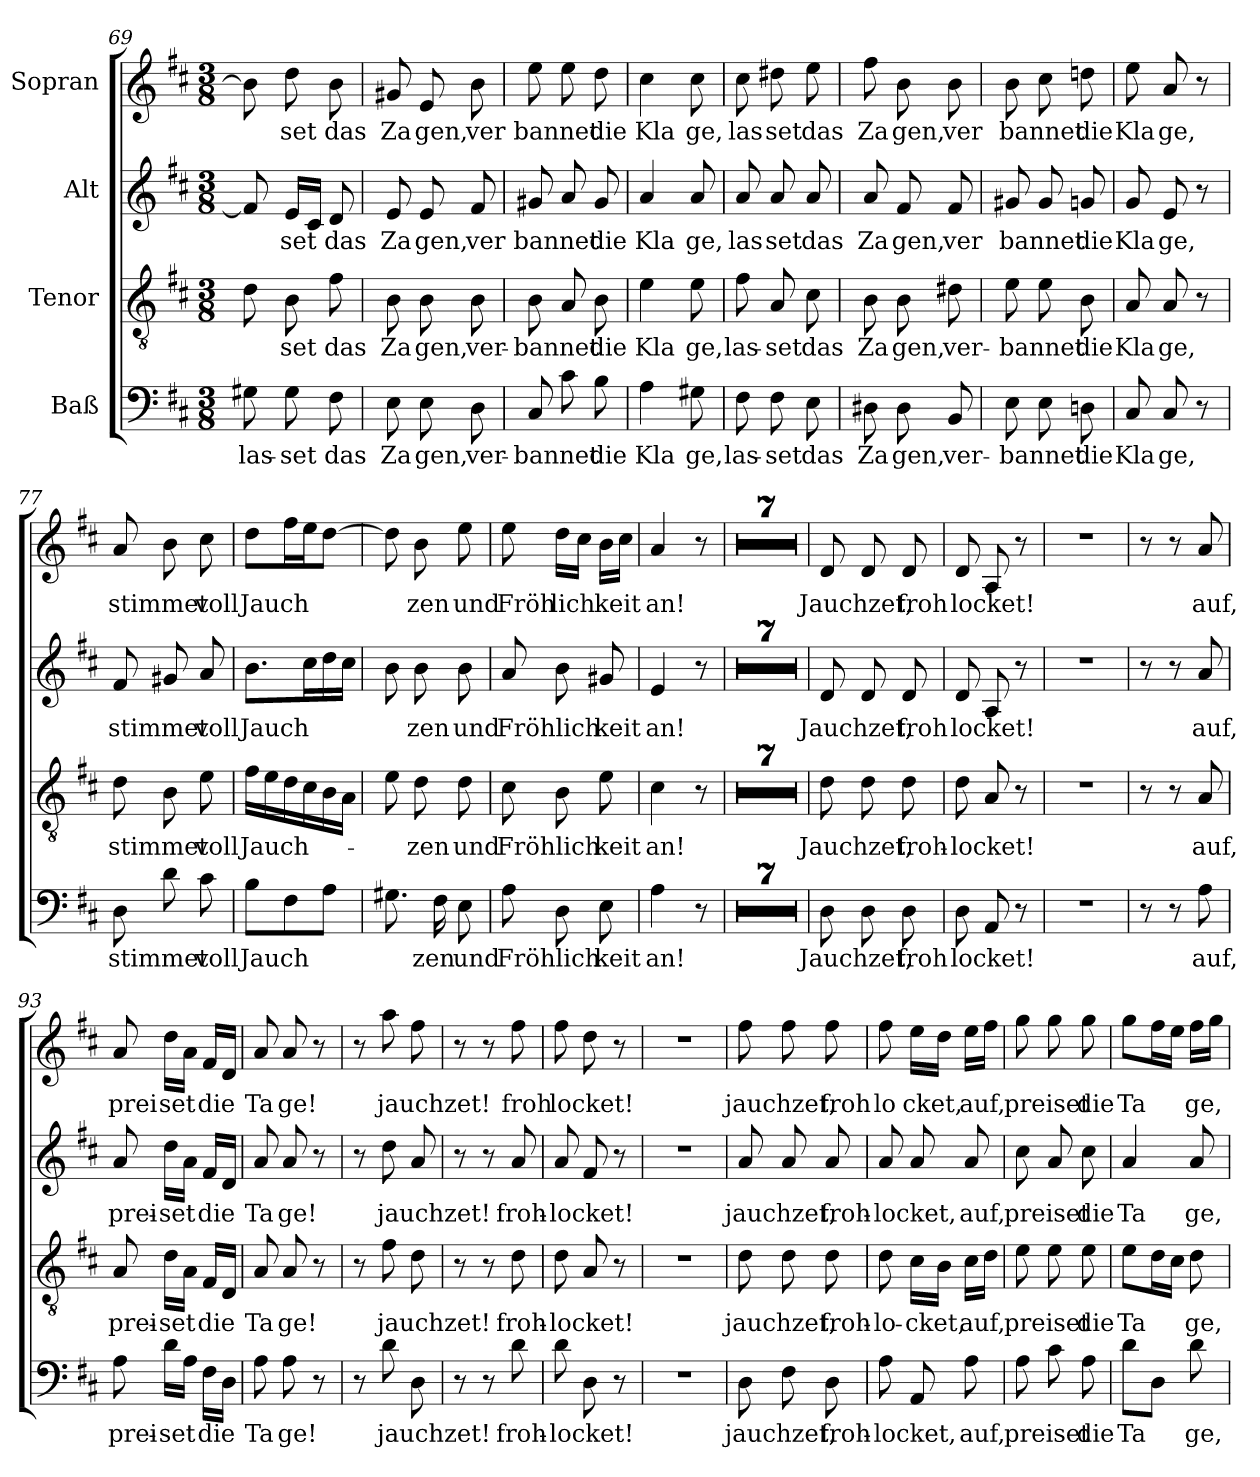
**kern	**text	**kern	**text	**kern	**text	**kern	**text
*part4	*part4	*part3	*part3	*part2	*part2	*part1	*part1
*staff4	*staff4	*staff3	*staff3	*staff2	*staff2	*staff1	*staff1
*I"Baß	*	*I"Tenor	*	*I"Alt	*	*I"Sopran	*
!!LO:LB:g=z
*clefF4	*	*clefGv2	*	*clefG2	*	*clefG2	*
*k[f#c#]	*	*k[f#c#]	*	*k[f#c#]	*	*k[f#c#]	*
*D:	*	*D:	*	*D:	*	*D:	*
*M3/8	*	*M3/8	*	*M3/8	*	*M3/8	*
=69	=69	=69	=69	=69	=69	=69	=69
!	!LO:LY:b	!	!	!	!	!	!
8G#X\	las-	8d\	.	8f#/]	.	8b\]	.
!	!LO:LY:b	!	!LO:LY:b	!	!LO:LY:b	!	!LO:LY:b
8G#\	-set	8B\	set	16e/LL	-set	8dd\	set
.	.	.	.	16c#/JJ	.	.	.
!	!LO:LY:b	!	!LO:LY:b	!	!LO:LY:b	!	!LO:LY:b
8F#\	das	8f#\	das	8d/	das	8b\	das
=70	=70	=70	=70	=70	=70	=70	=70
!	!LO:LY:b	!	!LO:LY:b	!	!LO:LY:b	!	!LO:LY:b
8E\	Za	8B\	Za	8e/	Za	8g#X/	Za
!	!LO:LY:b	!	!LO:LY:b	!	!LO:LY:b	!	!LO:LY:b
8E\	gen,	8B\	gen,	8e/	gen,	8e/	gen,
!	!LO:LY:b	!	!LO:LY:b	!	!LO:LY:b	!	!LO:LY:b
8D\	ver-	8B\	ver-	8f#/	ver	8b\	ver
=71	=71	=71	=71	=71	=71	=71	=71
!	!LO:LY:b	!	!LO:LY:b	!	!LO:LY:b	!	!LO:LY:b
8C#/	-bannet	8B\	-bannet	8g#X/	bannet	8ee\	bannet
8c#\	.	8A/	.	8a/	.	8ee\	.
!	!LO:LY:b	!	!LO:LY:b	!	!LO:LY:b	!	!LO:LY:b
8B\	die	8B\	die	8g#/	die	8dd\	die
=72	=72	=72	=72	=72	=72	=72	=72
!	!LO:LY:b	!	!LO:LY:b	!	!LO:LY:b	!	!LO:LY:b
4A\	Kla	4e\	Kla	4a/	Kla	4cc#\	Kla
!	!LO:LY:b	!	!LO:LY:b	!	!LO:LY:b	!	!LO:LY:b
8G#X\	-ge,	8e\	-ge,	8a/	ge,	8cc#\	ge,
=73	=73	=73	=73	=73	=73	=73	=73
!	!LO:LY:b	!	!LO:LY:b	!	!LO:LY:b	!	!LO:LY:b
8F#\	las-	8f#\	las-	8a/	las	8cc#\	las
!	!LO:LY:b	!	!LO:LY:b	!	!LO:LY:b	!	!LO:LY:b
8F#\	-set	8A/	-set	8a/	set	8dd#X\	set
!	!LO:LY:b	!	!LO:LY:b	!	!LO:LY:b	!	!LO:LY:b
8E\	das	8c#\	das	8a/	das	8ee\	das
=74	=74	=74	=74	=74	=74	=74	=74
!	!LO:LY:b	!	!LO:LY:b	!	!LO:LY:b	!	!LO:LY:b
8D#X\	Za	8B\	Za	8a/	Za	8ff#\	Za
!	!LO:LY:b	!	!LO:LY:b	!	!LO:LY:b	!	!LO:LY:b
8D#\	gen,	8B\	gen,	8f#/	gen,	8b\	gen,
!	!LO:LY:b	!	!LO:LY:b	!	!LO:LY:b	!	!LO:LY:b
8BB/	ver-	8d#X\	ver-	8f#/	ver	8b\	ver
=75	=75	=75	=75	=75	=75	=75	=75
!	!LO:LY:b	!	!LO:LY:b	!	!LO:LY:b	!	!LO:LY:b
8E\	-bannet	8e\	-bannet	8g#X/	bannet	8b\	bannet
8E\	.	8e\	.	8g#/	.	8cc#\	.
!	!LO:LY:b	!	!LO:LY:b	!	!LO:LY:b	!	!LO:LY:b
8Dn\	die	8B\	die	8gn/	die	8ddn\	die
=76	=76	=76	=76	=76	=76	=76	=76
!	!LO:LY:b	!	!LO:LY:b	!	!LO:LY:b	!	!LO:LY:b
8C#/	Kla	8A/	Kla	8g/	Kla	8ee\	Kla
!	!LO:LY:b	!	!LO:LY:b	!	!LO:LY:b	!	!LO:LY:b
8C#/	ge,	8A/	ge,	8e/	ge,	8a/	ge,
8r	.	8r	.	8r	.	8r	.
!!LO:PB:g=z
=77	=77	=77	=77	=77	=77	=77	=77
!	!LO:LY:b	!	!LO:LY:b	!	!LO:LY:b	!	!LO:LY:b
8D\	stimmet	8d\	stimmet	8f#/	stimmet	8a/	stimmet
8d\	.	8B\	.	8g#X/	.	8b\	.
!	!LO:LY:b	!	!LO:LY:b	!	!LO:LY:b	!	!LO:LY:b
8c#\	voll	8e\	voll	8a/	voll	8cc#\	voll
=78	=78	=78	=78	=78	=78	=78	=78
!	!LO:LY:b	!	!LO:LY:b	!	!LO:LY:b	!	!LO:LY:b
8B\L	Jauch	16f#\LL	Jauch-	8.b\L	Jauch	8dd\L	Jauch
.	.	16e\	.	.	.	.	.
8F#\	.	16d\	.	.	.	16ff#\L	.
.	.	16c#\	.	16cc#\L	.	16ee\J	.
8A\J	.	16B\	.	16dd\	.	[>8dd\J	.
.	.	16A\JJ	.	16cc#\JJ	.	.	.
=79	=79	=79	=79	=79	=79	=79	=79
8.G#X\	.	8e\	.	8b\	.	8dd\]	.
!	!	!	!LO:LY:b	!	!LO:LY:b	!	!LO:LY:b
.	.	8d\	-zen	8b\	zen	8b\	zen
!	!LO:LY:b	!	!	!	!	!	!
16F#\	zen	.	.	.	.	.	.
!	!LO:LY:b	!	!LO:LY:b	!	!LO:LY:b	!	!LO:LY:b
8E\	und	8d\	und	8b\	und	8ee\	und
=80	=80	=80	=80	=80	=80	=80	=80
!	!LO:LY:b	!	!LO:LY:b	!	!LO:LY:b	!	!LO:LY:b
8A\	Fröhlich	8c#\	Fröhlich	8a/	Fröhlich	8ee\	Fröh
!	!	!	!	!	!	!	!LO:LY:b
8D\	.	8B\	.	8b\	.	16dd\LL	lich
.	.	.	.	.	.	16cc#\JJ	.
!	!LO:LY:b	!	!LO:LY:b	!	!LO:LY:b	!	!LO:LY:b
8E\	keit	8e\	-keit	8g#X/	keit	16b\LL	keit
.	.	.	.	.	.	16cc#\JJ	.
=81	=81	=81	=81	=81	=81	=81	=81
!	!LO:LY:b	!	!LO:LY:b	!	!LO:LY:b	!	!LO:LY:b
4A\	an!	4c#\	an!	4e/	an!	4a/	an!
8r	.	8r	.	8r	.	8r	.
=82	=82	=82	=82	=82	=82	=82	=82
4.ryy	.	4.ryy	.	4.ryy	.	4.ryy	.
=83	=83	=83	=83	=83	=83	=83	=83
4.ryy	.	4.ryy	.	4.ryy	.	4.ryy	.
=84	=84	=84	=84	=84	=84	=84	=84
4.ryy	.	4.ryy	.	4.ryy	.	4.ryy	.
=85	=85	=85	=85	=85	=85	=85	=85
4.ryy	.	4.ryy	.	4.ryy	.	4.ryy	.
=86	=86	=86	=86	=86	=86	=86	=86
4.ryy	.	4.ryy	.	4.ryy	.	4.ryy	.
=87	=87	=87	=87	=87	=87	=87	=87
4.ryy	.	4.ryy	.	4.ryy	.	4.ryy	.
=88	=88	=88	=88	=88	=88	=88	=88
4.ryy	.	4.ryy	.	4.ryy	.	4.ryy	.
=89	=89	=89	=89	=89	=89	=89	=89
!	!LO:LY:b	!	!LO:LY:b	!	!LO:LY:b	!	!LO:LY:b
8D\	Jauchzet,	8d\	Jauchzet,	8d/	Jauchzet,	8d/	Jauchzet,
8D\	.	8d\	.	8d/	.	8d/	.
!	!LO:LY:b	!	!LO:LY:b	!	!LO:LY:b	!	!LO:LY:b
8D\	froh	8d\	froh-	8d/	froh	8d/	froh
=90	=90	=90	=90	=90	=90	=90	=90
!	!LO:LY:b	!	!LO:LY:b	!	!LO:LY:b	!	!LO:LY:b
8D\	locket!	8d\	-locket!	8d/	locket!	8d/	locket!
8AA/	.	8A/	.	8A/	.	8A/	.
8r	.	8r	.	8r	.	8r	.
=91	=91	=91	=91	=91	=91	=91	=91
4.r	.	4.r	.	4.r	.	4.r	.
!!LO:LB:g=z
=92	=92	=92	=92	=92	=92	=92	=92
8r	.	8r	.	8r	.	8r	.
8r	.	8r	.	8r	.	8r	.
!	!LO:LY:b	!	!LO:LY:b	!	!LO:LY:b	!	!LO:LY:b
8A\	auf,	8A/	auf,	8a/	auf,	8a/	auf,
=93	=93	=93	=93	=93	=93	=93	=93
!	!LO:LY:b	!	!LO:LY:b	!	!LO:LY:b	!	!LO:LY:b
8A\	prei-	8A/	prei-	8a/	prei-	8a/	prei
!	!LO:LY:b	!	!LO:LY:b	!	!LO:LY:b	!	!LO:LY:b
16d\LL	-set	16d\LL	-set	16dd\LL	-set	16dd\LL	set
16A\JJ	.	16A\JJ	.	16a\JJ	.	16a\JJ	.
!	!LO:LY:b	!	!LO:LY:b	!	!LO:LY:b	!	!LO:LY:b
16F#\LL	die	16F#/LL	die	16f#/LL	die	16f#/LL	die
16D\JJ	.	16D/JJ	.	16d/JJ	.	16d/JJ	.
=94	=94	=94	=94	=94	=94	=94	=94
!	!LO:LY:b	!	!LO:LY:b	!	!LO:LY:b	!	!LO:LY:b
8A\	Ta	8A/	Ta	8a/	Ta	8a/	Ta
!	!LO:LY:b	!	!LO:LY:b	!	!LO:LY:b	!	!LO:LY:b
8A\	-ge!	8A/	-ge!	8a/	-ge!	8a/	ge!
8r	.	8r	.	8r	.	8r	.
=95	=95	=95	=95	=95	=95	=95	=95
8r	.	8r	.	8r	.	8r	.
!	!LO:LY:b	!	!LO:LY:b	!	!LO:LY:b	!	!LO:LY:b
8d\	jauchzet!	8f#\	jauchzet!	8dd\	jauchzet!	8aa\	jauchzet!
8D\	.	8d\	.	8a/	.	8ff#\	.
=96	=96	=96	=96	=96	=96	=96	=96
8r	.	8r	.	8r	.	8r	.
8r	.	8r	.	8r	.	8r	.
!	!LO:LY:b	!	!LO:LY:b	!	!LO:LY:b	!	!LO:LY:b
8d\	froh-	8d\	froh-	8a/	froh-	8ff#\	froh
=97	=97	=97	=97	=97	=97	=97	=97
!	!LO:LY:b	!	!LO:LY:b	!	!LO:LY:b	!	!LO:LY:b
8d\	-locket!	8d\	-locket!	8a/	-locket!	8ff#\	locket!
8D\	.	8A/	.	8f#/	.	8dd\	.
8r	.	8r	.	8r	.	8r	.
=98	=98	=98	=98	=98	=98	=98	=98
4.r	.	4.r	.	4.r	.	4.r	.
=99	=99	=99	=99	=99	=99	=99	=99
!	!LO:LY:b	!	!LO:LY:b	!	!LO:LY:b	!	!LO:LY:b
8D\	jauchzet,	8d\	jauchzet,	8a/	jauchzet,	8ff#\	jauchzet,
8F#\	.	8d\	.	8a/	.	8ff#\	.
!	!LO:LY:b	!	!LO:LY:b	!	!LO:LY:b	!	!LO:LY:b
8D\	froh-	8d\	froh-	8a/	froh-	8ff#\	froh
=100	=100	=100	=100	=100	=100	=100	=100
!	!LO:LY:b	!	!LO:LY:b	!	!LO:LY:b	!	!LO:LY:b
8A\	-locket,	8d\	-lo-	8a/	-locket,	8ff#\	lo
!	!	!	!LO:LY:b	!	!	!	!LO:LY:b
8AA/	.	16c#\LL	-cket,	8a/	.	16ee\LL	cket,
.	.	16B\JJ	.	.	.	16dd\JJ	.
!	!LO:LY:b	!	!LO:LY:b	!	!LO:LY:b	!	!LO:LY:b
8A\	auf,	16c#\LL	auf,	8a/	auf,	16ee\LL	auf,
.	.	16d\JJ	.	.	.	16ff#\JJ	.
!!LO:LB:g=z
=101	=101	=101	=101	=101	=101	=101	=101
!	!LO:LY:b	!	!LO:LY:b	!	!LO:LY:b	!	!LO:LY:b
8A\	preiset	8e\	preiset	8cc#\	preiset	8gg\	preiset
8c#\	.	8e\	.	8a/	.	8gg\	.
!	!LO:LY:b	!	!LO:LY:b	!	!LO:LY:b	!	!LO:LY:b
8A\	die	8e\	die	8cc#\	die	8gg\	die
=102	=102	=102	=102	=102	=102	=102	=102
!	!LO:LY:b	!	!LO:LY:b	!	!LO:LY:b	!	!LO:LY:b
8d\L	Ta	8e\L	Ta	4a/	Ta	8gg\L	Ta
8D\J	.	16d\L	.	.	.	16ff#\L	.
.	.	16c#\JJ	.	.	.	16ee\JJ	.
!	!LO:LY:b	!	!LO:LY:b	!	!LO:LY:b	!	!LO:LY:b
8d\	-ge,	8d\	-ge,	8a/	-ge,	16ff#\LL	ge,
.	.	.	.	.	.	16gg\JJ	.
=	=	=	=	=	=	=	=
*-	*-	*-	*-	*-	*-	*-	*-
